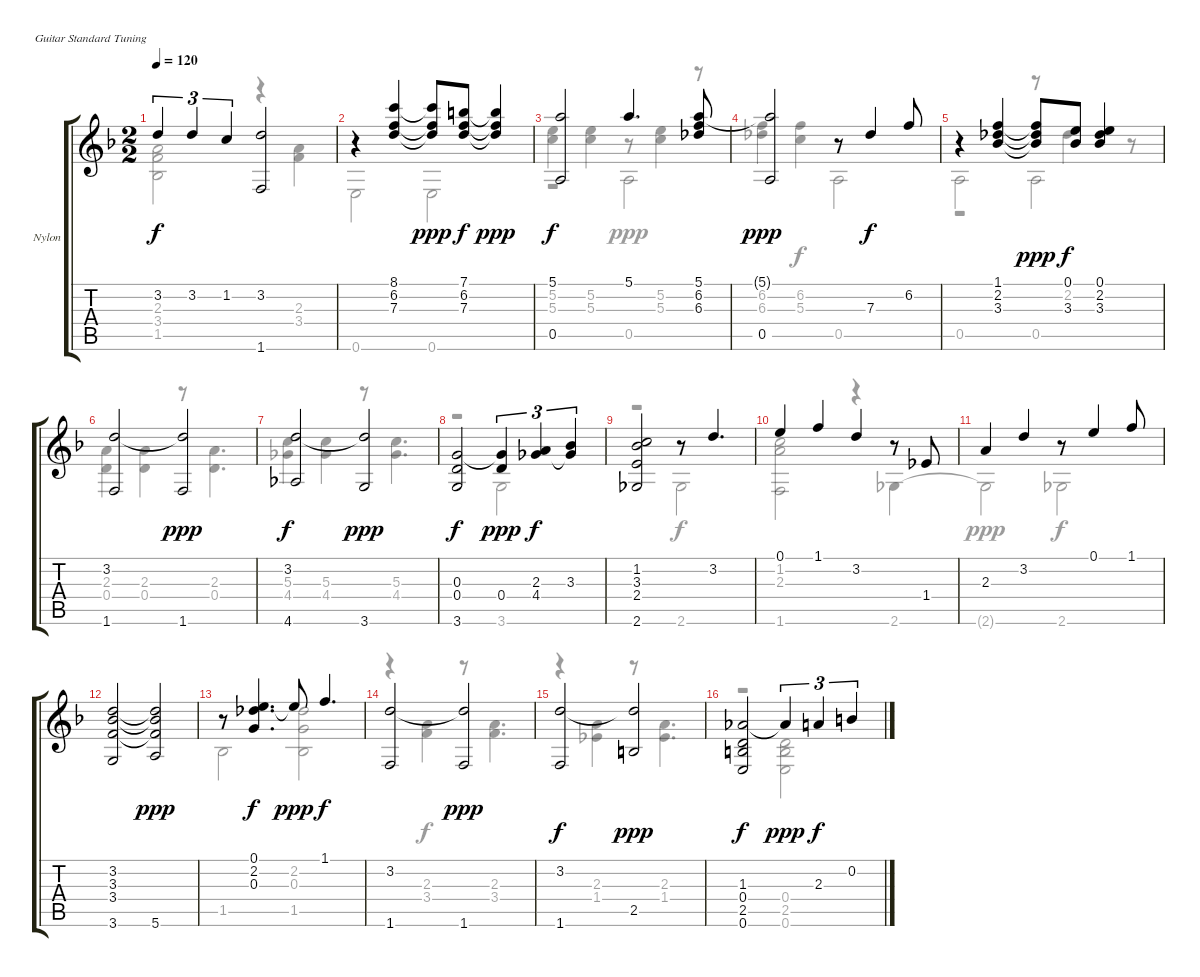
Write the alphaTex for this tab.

\bracketExtendMode groupsimilarinstruments
\firstSystemTrackNameOrientation horizontal
\otherSystemsTrackNameOrientation horizontal
\track ("Nylon" "Nylon") {instrument acousticguitarnylon}
\staff {score tabs}
\tuning (E4 B3 G3 D3 A2 E2)
\voice
\ts (2 2)
\tempo 120
\clef g2
\ks dminor
3.2.4{tu (3 2) dy f} 3.2.4{tu (3 2)} 1.2.4{tu (3 2)} (3.2 1.6).2 |
r.4 (8.1 6.2 7.3).4 (8.1{t} 6.2{t} 7.3{t}).8{dy ppp} (7.1 6.2 7.3).8{dy f} (7.1{t} 6.2{t} 7.3{t}).4{dy ppp} |
(5.1 0.5).2{dy f} 5.1.4{d} (5.1 6.2 6.3).8 |
(5.1{t} 0.5).2{dy ppp} r.8 7.3.4{dy f} 6.2.8 |
r.4 (1.1 2.2 3.3).4 (1.1{t} 2.2{t} 3.3{t}).8{dy ppp} (0.1 3.3).8{dy f} (0.1 2.2 3.3).4 |
(3.2 1.6).2 (3.2{t} 1.6).2{dy ppp} |
(3.2 4.6).2{dy f} (3.2{t} 3.6).2{dy ppp} |
(0.3 0.4 3.6).2{dy f} (0.3{t} 0.4).4{tu (3 2) dy ppp} (2.3 4.4).4{tu (3 2) dy f} (3.3 4.4{t}).4{tu (3 2)} |
(1.2 3.3 2.4 2.6).2 r.8 3.2.4{d} |
0.1.4 1.1.4 3.2.4 r.8 1.4.8 |
2.3.4 3.2.4 r.8 0.1.4 1.1.8 |
(3.2 3.3 3.4 3.6).2 (3.2{t} 3.3{t} 3.4{t} 5.6).2{dy ppp} |
r.8 (0.1 2.2 0.3).4{d dy f} 0.1{t}.8{dy ppp} 1.1.4{d dy f} |
(3.2 1.6).2 (3.2{t} 1.6).2{dy ppp} |
(3.2 1.6).2{dy f} (3.2{t} 2.5).2{dy ppp} |
(1.3 0.4 2.5 0.6).2{dy f} 1.3{t}.4{tu (3 2) dy ppp} 2.3.4{tu (3 2) dy f} 0.2.4{tu (3 2)}
\voice
\clef g2
\ottava regular
\simile none
\ks dminor
(2.3 3.4 1.5).2{dy f} r.4 (2.3 3.4).4 |
0.6.2 0.6.2 |
(5.2 5.3).4 (5.2 5.3).4 r.8 (5.2 5.3).4 r.8 |
(6.2 6.3).4{dy ppp} (6.2 5.3).4{dy f} 0.5.2 |
0.5.2 r.8 2.2.4 r.8 |
(2.3 0.4).4 (2.3 0.4).4 r.8 (2.3 0.4).4{d} |
(5.3 4.4).4 (5.3 4.4).4 r.8 (5.3 4.4).4{d} |
r.2 3.6.2{dy ppp} |
r.2 2.6.2{dy f} |
(1.2 2.3 1.6).2 r.4 2.6.4 |
2.6{t}.2{dy ppp} 2.6.2{dy f} |
|
1.5.2 (2.2 0.3 1.5).2{dy ppp} |
r.4 (2.3 3.4).4{dy f} r.8 (2.3 3.4).4{d} |
r.4 (2.3 1.4).4 r.8 (2.3 1.4).4{d} |
r.2 (0.4 2.5 0.6).2{dy ppp}
\voice
\clef g2
\ottava regular
\simile none
\ks dminor
|
|
r.2 0.5.2 |
|
r.2 0.5.2 |
|
|
|
|
|
|
|
|
|
|
